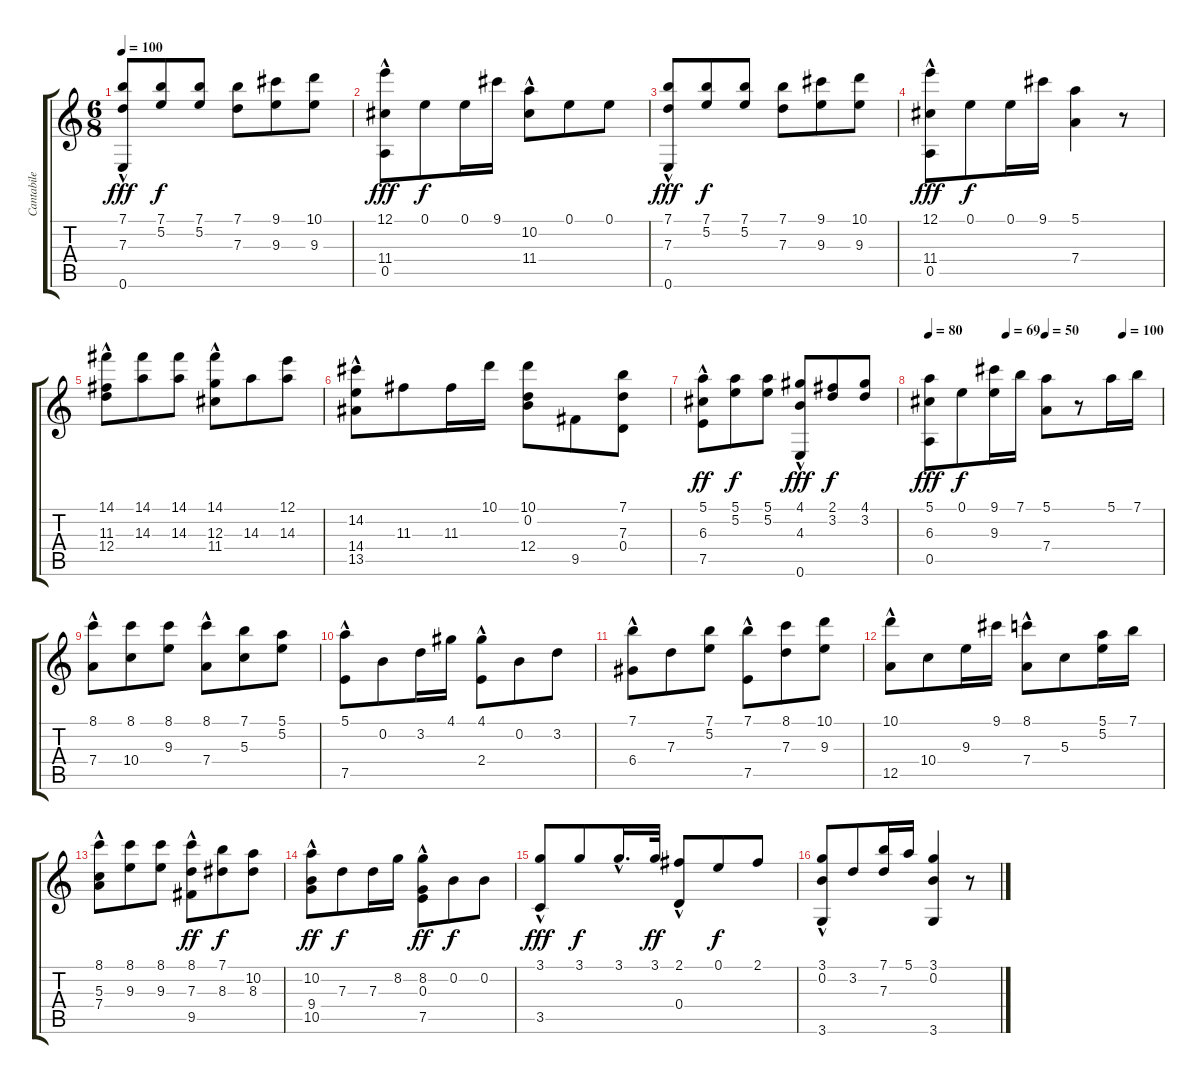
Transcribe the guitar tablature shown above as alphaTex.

\track ("Cantabile" "Cantabile") {instrument acousticguitarnylon}
\staff {score tabs}
\tuning (E4 B3 G3 D3 A2 E2) {hide}
\ts (6 8)
\tempo 100
\clef g2
\ks c
(7.1 7.3 0.6{hac}).8{dy fff} (7.1 5.2).8{dy f} (7.1 5.2).8 (7.1 7.3).8 (9.1 9.3).8 (10.1 9.3).8 |
(12.1 11.4 0.5{hac}).8{dy fff} 0.1.8{dy f} 0.1.16 9.1.16 (10.2{hac} 11.4).8 0.1.8 0.1.8 |
(7.1 7.3 0.6{hac}).8{dy fff} (7.1 5.2).8{dy f} (7.1 5.2).8 (7.1 7.3).8 (9.1 9.3).8 (10.1 9.3).8 |
(12.1 11.4 0.5{hac}).8{dy fff} 0.1.8{dy f} 0.1.16 9.1.16 (5.1 7.4).4 r.8 |
(14.1 11.3 12.4{hac}).8 (14.1 14.3).8 (14.1 14.3).8 (14.1 12.3 11.4{hac}).8 14.3.8 (12.1 14.3).8 |
(14.2 14.4 13.5{hac}).8 11.3.8 11.3.16 10.1.16 (10.1 0.2 12.4).8 9.5.8 (7.1 7.3 0.4).8 |
(5.1 6.3 7.5{hac}).8{dy ff} (5.1 5.2).8{dy f} (5.1 5.2).8 (4.1 4.3 0.6{hac}).8{dy fff} (2.1 3.2).8{dy f} (4.1 3.2).8 |
\tempo 80
\tempo (69 0.3333333333333333)
\tempo (50 0.5)
\tempo (100 0.8333333333333334)
(5.1 6.3 0.5).8{dy fff} 0.1.8{dy f} (9.1 9.3).16 7.1.16 (5.1 7.4).8 r.8 5.1.16 7.1.16 |
(8.1 7.4{hac}).8 (8.1 10.4).8 (8.1 9.3).8 (8.1 7.4{hac}).8 (7.1 5.3).8 (5.1 5.2).8 |
(5.1 7.5{hac}).8 0.2.8 3.2.16 4.1.16 (4.1 2.4{hac}).8 0.2.8 3.2.8 |
(7.1 6.4{hac}).8 7.3.8 (7.1 5.2).8 (7.1 7.5{hac}).8 (8.1 7.3).8 (10.1 9.3).8 |
(10.1 12.5{hac}).8 10.4.8 9.3.16 9.1.16 (8.1 7.4{hac}).8 5.3.8 (5.1 5.2).16 7.1.16 |
(8.1 5.3 7.4{hac}).8 (8.1 9.3).8 (8.1 9.3).8 (8.1 7.3 9.5{hac}).8{dy ff} (7.1 8.3).8{dy f} (10.2 8.3).8 |
(10.2 9.4 10.5{hac}).8{dy ff} 7.3.8{dy f} 7.3.16 8.2.16 (8.2{hac} 0.3 7.5{hac}).8{dy ff} 0.2.8{dy f} 0.2.8 |
(3.1 3.5{hac}).8{dy fff} 3.1.8{dy f} 3.1{hac}.16{d} 3.1.32{dy ff} (2.1 0.4{hac}).8 0.1.8{dy f} 2.1.8 |
(3.1 0.2 3.6{hac}).8 3.2.8 (7.1 7.3).16 5.1.16 (3.1 0.2 3.6).4 r.8
